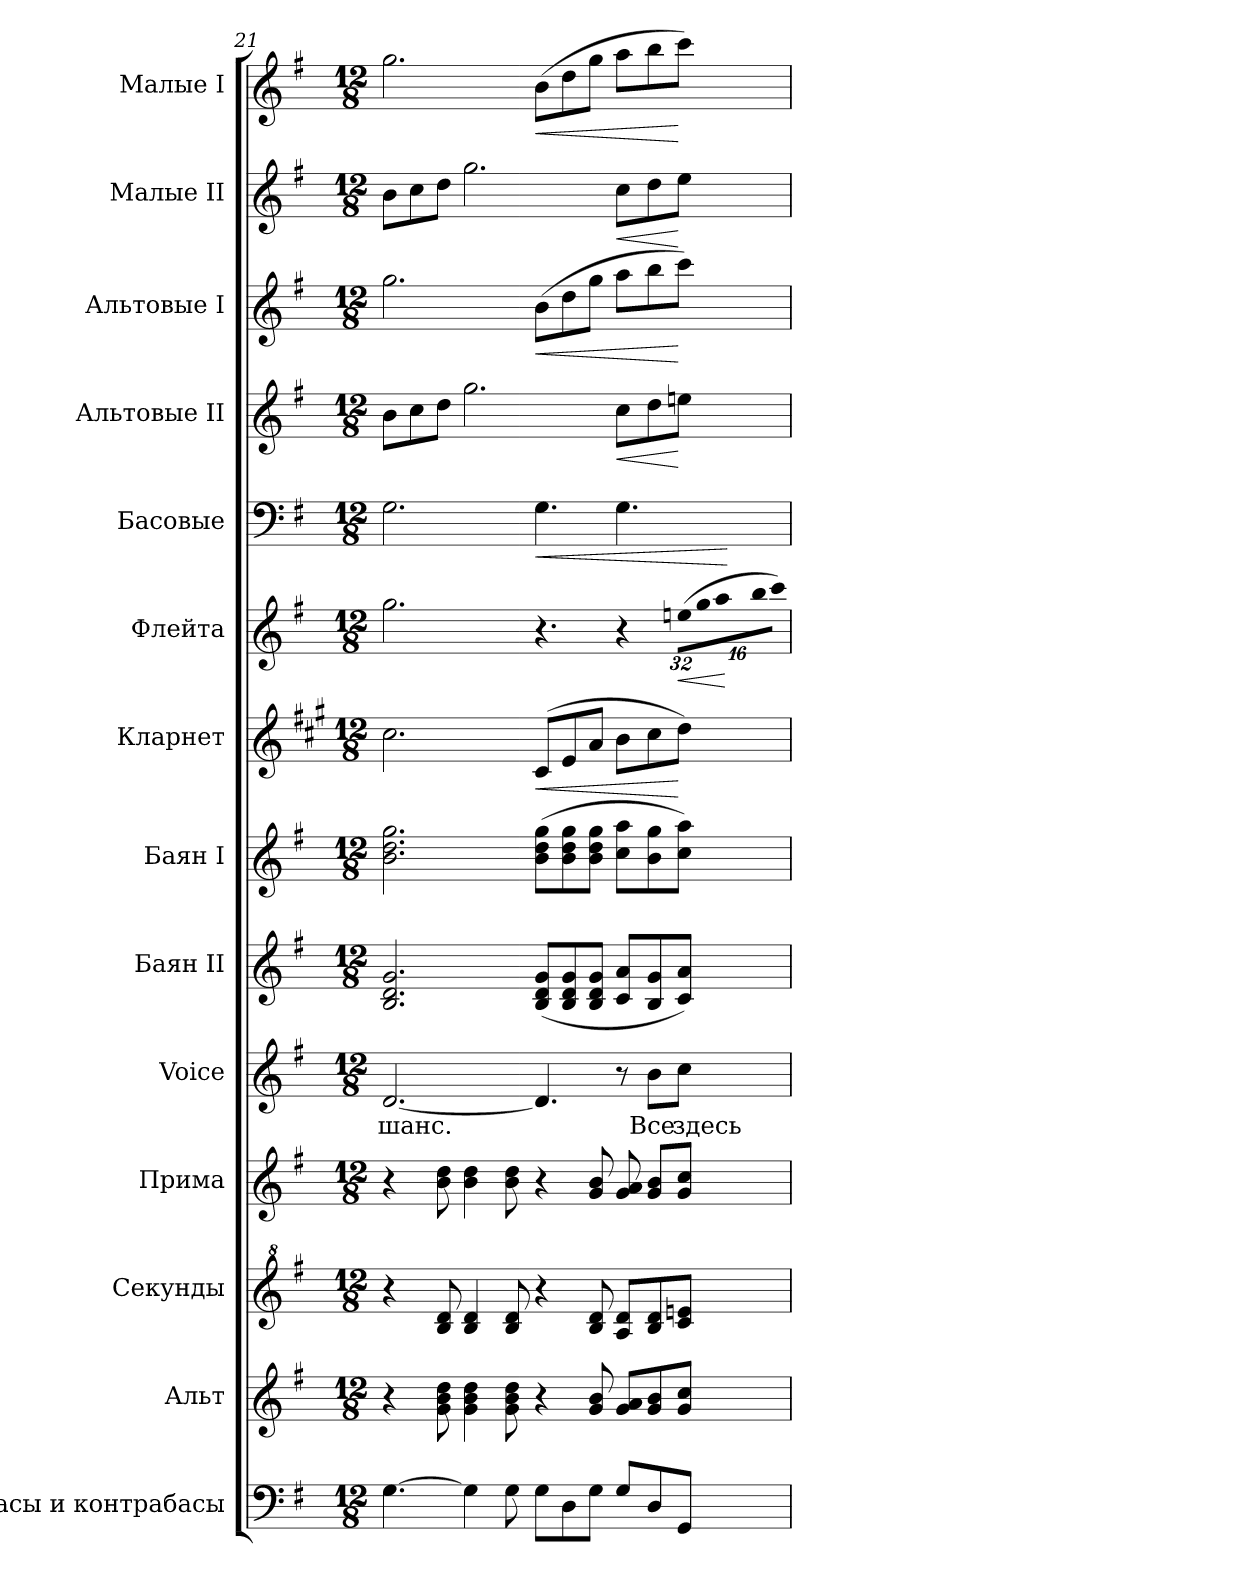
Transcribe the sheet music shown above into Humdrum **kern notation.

**kern	**kern	**kern	**kern	**kern	**text	**kern	**kern	**kern	**dynam	**kern	**dynam	**kern	**dynam	**kern	**dynam	**kern	**dynam	**kern	**dynam	**kern	**dynam
*part14	*part13	*part12	*part11	*part10	*part10	*part9	*part8	*part7	*part7	*part6	*part6	*part5	*part5	*part4	*part4	*part3	*part3	*part2	*part2	*part1	*part1
*staff14	*staff13	*staff12	*staff11	*staff10	*staff10	*staff9	*staff8	*staff7	*staff7	*staff6	*staff6	*staff5	*staff5	*staff4	*staff4	*staff3	*staff3	*staff2	*staff2	*staff1	*staff1
*I"Басы и контрабасы	*I"Альт	*I"Секунды	*I"Прима	*I"Voice	*	*I"Баян II	*I"Баян I	*I"Кларнет	*	*I"Флейта	*	*I"Басовые	*	*I"Альтовые II	*	*I"Альтовые I	*	*I"Малые II	*	*I"Малые I	*
*	*	*	*	*I'Voice	*	*	*	*	*	*	*	*	*	*	*	*	*	*	*	*	*
*clefF4	*clefG2	*clefG^2	*clefG2	*clefG2	*	*clefG2	*clefG2	*clefG2	*	*clefG2	*	*clefF4	*	*clefG2	*	*clefG2	*	*clefG2	*	*clefG2	*
*ITrd7c12	*ITrd7c12	*ITrd7c12	*ITrd7c12	*	*	*	*	*ITrd1c2	*	*	*	*	*	*	*	*	*	*	*	*	*
*k[f#]	*k[f#]	*k[f#]	*k[f#]	*k[f#]	*	*k[f#]	*k[f#]	*k[f#]	*	*k[f#]	*	*k[f#]	*	*k[f#]	*	*k[f#]	*	*k[f#]	*	*k[f#]	*
*G:	*G:	*G:	*G:	*G:	*	*G:	*G:	*G:	*	*G:	*	*G:	*	*G:	*	*G:	*	*G:	*	*G:	*
*M12/8	*M12/8	*M12/8	*M12/8	*M12/8	*	*M12/8	*M12/8	*M12/8	*	*M12/8	*	*M12/8	*	*M12/8	*	*M12/8	*	*M12/8	*	*M12/8	*
=21	=21	=21	=21	=21	=21	=21	=21	=21	=21	=21	=21	=21	=21	=21	=21	=21	=21	=21	=21	=21	=21
!	!	!	!	!	!LO:LY:b:color=#000000	!	!	!	!	!	!	!	!	!	!	!	!	!	!	!	!
[>4.GGi\	4r	4r	4r	[<2.di/	шанс.	2.Bi/ 2.di 2.gi	2.bi\ 2.ddi 2.ggi	2.bi\	.	2.ggi\	.	2.Gi\	.	8bi\L	.	2.ggi\	.	8bi\L	.	2.ggi\	.
.	.	.	.	.	.	.	.	.	.	.	.	.	.	8cci\	.	.	.	8cci\	.	.	.
.	8Gi\ 8Bi 8di	8Bi/ 8di	8Bi\ 8di	.	.	.	.	.	.	.	.	.	.	8ddi\J	.	.	.	8ddi\J	.	.	.
4GGi\]	4Gi\ 4Bi 4di	4Bi/ 4di	4Bi\ 4di	.	.	.	.	.	.	.	.	.	.	2.ggi\	.	.	.	2.ggi\	.	.	.
8GGi\	8Gi\ 8Bi 8di	8Bi/ 8di	8Bi\ 8di	.	.	.	.	.	.	.	.	.	.	.	.	.	.	.	.	.	.
!	!	!	!	!	!	!	!	!	!LO:HP:b	!	!	!	!LO:HP:b	!	!	!	!LO:HP:b	!	!	!	!LO:HP:b
8GGi\L	4r	4r	4r	4.di/]	.	(8Bi/ 8di 8giL	(8bi\ 8ddi 8ggiL	(8Bi/L	<	4.r	.	4.Gi\	<	.	.	(8bi\L	<	.	.	(8bi\L	<
8DDi\	.	.	.	.	.	8Bi/ 8di 8gi	8bi\ 8ddi 8ggi	8di/	.	.	.	.	.	.	.	8ddi\	.	.	.	8ddi\	.
8GGi\J	8Gi/ 8Bi	8Bi/ 8di	8Gi/ 8Bi	.	.	8Bi/ 8di 8giJ	8bi\ 8ddi 8ggiJ	8gi/J	.	.	.	.	.	.	.	8ggi\J	.	.	.	8ggi\J	.
!	!	!	!	!	!	!	!	!	!	!	!	!	!	!	!LO:HP:b	!	!	!	!LO:HP:b	!	!
8GGi/L	8Gi/ 8AiL	8Ai/ 8diL	8Gi/ 8Ai	8r	.	8ci/ 8aiL	8cci\ 8aaiL	8ai\L	.	4r	.	4.Gi\	.	8cci\L	<	8aai\L	.	8cci\L	<	8aai\L	.
!	!	!	!	!	!LO:LY:b:color=#000000	!	!	!	!	!	!	!	!	!	!	!	!	!	!	!	!
8DDi/	8Gi/ 8Bi	8Bi/ 8di	8Gi/ 8BiL	8bi\L	Все	8Bi/ 8gi	8bi\ 8ggi	8bi\	.	.	.	.	.	8ddi\	.	8bbi\	.	8ddi\	.	8bbi\	.
!	!	!	!	!	!LO:LY:b:color=#000000	!	!	!	!	!	!	!	!	!	!	!	!	!	!	!	!
*	*	*	*	*	*	*	*	*	*	*Xbrackettup	*	*	*	*	*	*	*	*	*	*	*
!	!	!	!	!	!	!	!	!	!	!LO:N:vis=32	!LO:HP:b	!	!	!	!	!	!	!	!	!	!
8GGGi/J	8Gi/ 8ciJ	8ci/ 8eniJ	8Gi/ 8ciJ	8cci\J	здесь	8ci/ 8aiJ)	8cci\ 8aaiJ)	8cci\J)	[	(1024%25eeni\LLL	<	.	.	8eeni\J	[	8ccci\J)	[	8eei\J	[	8ccci\J)	[
!	!	!	!	!	!	!	!	!	!	!LO:N:vis=32	!	!	!	!	!	!	!	!	!	!	!
.	.	.	.	.	.	.	.	.	.	512%13ggi\	.	.	.	.	.	.	.	.	.	.	.
!	!	!	!	!	!	!	!	!	!	!LO:N:vis=32	!	!	!	!	!	!	!	!	!	!	!
.	.	.	.	.	.	.	.	.	.	1024%25aai\	.	.	.	.	.	.	.	.	.	.	.
!	!	!	!	!	!	!	!	!	!	!LO:N:vis=32	!	!	!	!	!	!	!	!	!	!	!
.	.	.	.	.	.	.	.	.	.	512%13bbi\	.	.	.	.	.	.	.	.	.	.	.
!	!	!	!	!	!	!	!	!	!	!LO:N:vis=32	!	!	!	!	!	!	!	!	!	!	!
.	.	.	.	.	.	.	.	.	.	512%13ccci\JJJ)	[	.	.	.	.	.	.	.	.	.	.
.	.	.	.	.	.	.	.	.	.	.	.	.	[	.	.	.	.	.	.	.	.
=	=	=	=	=	=	=	=	=	=	=	=	=	=	=	=	=	=	=	=	=	=
*-	*-	*-	*-	*-	*-	*-	*-	*-	*-	*-	*-	*-	*-	*-	*-	*-	*-	*-	*-	*-	*-
